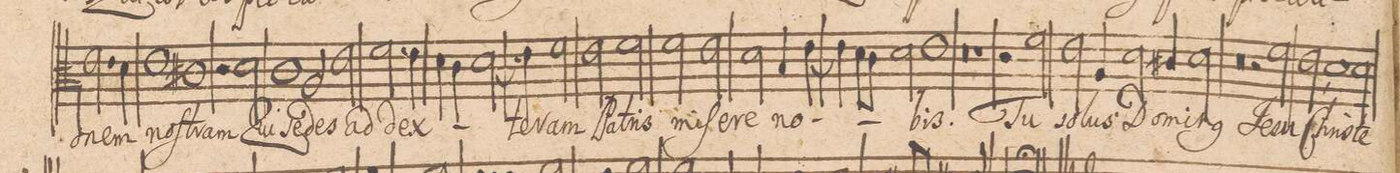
**kern	**text
*I"ALTVS.	*
*clefC3	*
*k[]	*
*met(C|)	*
*M2/1	*
2.e\	-o-
4d\	-nem
1e	no-
=51-	=51-
1c#X	-ſtram
2r	.
2d\	Qui
=52-	=52-
1cny	se-
2A/	-des
2e\	ad
=53-	=53-
2.f\	dex-
4e\	.
4d\	.
4c\	.
2.d\	.
=54-	=54-
4e\	-te-
2f\	-ram
2e\	Pa-
2f\	-tris
=55-	=55-
2f\	mi-
2e\	-ſe-
2d\	-re
4B/	no-
[<4e\	.
=56-	=56-
4e\]	.
8d\L	.
8c\J	.
2d\	.
1e	-bis.
=57-	=57-
0r	.
=58-	=58-
1r	.
2r	.
2f\	Tu
=59-	=59-
2e\	so-
4A/	-lus
2d\	Do-
4c#X/	-mi-
2d\	-n(us)
=60-	=60-
0r	.
=61-	=61-
2r	.
2f\	Je-
2e,\	-su
1d	Chri-
=62-	=62-
2d\	-ste
*-	*-
